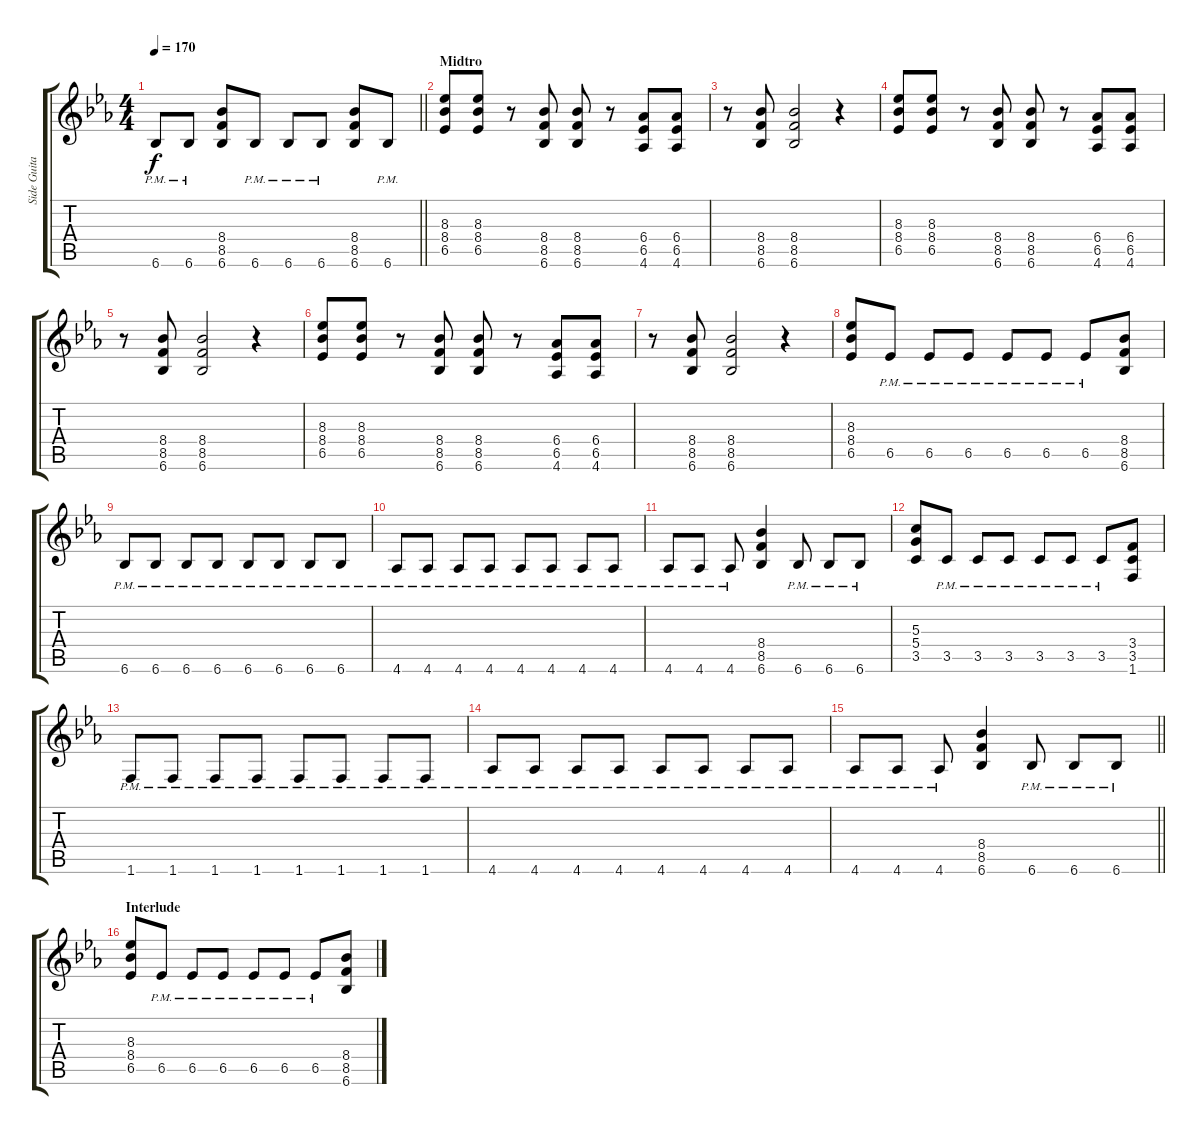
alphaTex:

\track ("Side Guitar" "Side Guita") {instrument overdrivenguitar}
\staff {score tabs}
\tuning (E4 B3 G3 D3 A2 E2) {hide}
\ts (4 4)
\tempo 170
\clef g2
\barLineRight lightlight
\ks eb
6.6{pm}.8{dy f} 6.6{pm}.8 (8.4 8.5 6.6).8 6.6{pm}.8 6.6{pm}.8 6.6{pm}.8 (8.4 8.5 6.6).8 6.6{pm}.8 |
\section ("" "Midtro")
(8.3 8.4 6.5).8 (8.3 8.4 6.5).8 r.8 (8.4 8.5 6.6).8 (8.4 8.5 6.6).8 r.8 (6.4 6.5 4.6).8 (6.4 6.5 4.6).8 |
r.8 (8.4 8.5 6.6).8 (8.4 8.5 6.6).2 r.4 |
(8.3 8.4 6.5).8 (8.3 8.4 6.5).8 r.8 (8.4 8.5 6.6).8 (8.4 8.5 6.6).8 r.8 (6.4 6.5 4.6).8 (6.4 6.5 4.6).8 |
r.8 (8.4 8.5 6.6).8 (8.4 8.5 6.6).2 r.4 |
(8.3 8.4 6.5).8 (8.3 8.4 6.5).8 r.8 (8.4 8.5 6.6).8 (8.4 8.5 6.6).8 r.8 (6.4 6.5 4.6).8 (6.4 6.5 4.6).8 |
r.8 (8.4 8.5 6.6).8 (8.4 8.5 6.6).2 r.4 |
(8.3 8.4 6.5).8 6.5{pm}.8 6.5{pm}.8 6.5{pm}.8 6.5{pm}.8 6.5{pm}.8 6.5{pm}.8 (8.4 8.5 6.6).8 |
6.6{pm}.8 6.6{pm}.8 6.6{pm}.8 6.6{pm}.8 6.6{pm}.8 6.6{pm}.8 6.6{pm}.8 6.6{pm}.8 |
4.6{pm}.8 4.6{pm}.8 4.6{pm}.8 4.6{pm}.8 4.6{pm}.8 4.6{pm}.8 4.6{pm}.8 4.6{pm}.8 |
4.6{pm}.8 4.6{pm}.8 4.6{pm}.8 (8.4 8.5 6.6).4 6.6{pm}.8 6.6{pm}.8 6.6{pm}.8 |
(5.3 5.4 3.5).8 3.5{pm}.8 3.5{pm}.8 3.5{pm}.8 3.5{pm}.8 3.5{pm}.8 3.5{pm}.8 (3.4 3.5 1.6).8 |
1.6{pm}.8 1.6{pm}.8 1.6{pm}.8 1.6{pm}.8 1.6{pm}.8 1.6{pm}.8 1.6{pm}.8 1.6{pm}.8 |
4.6{pm}.8 4.6{pm}.8 4.6{pm}.8 4.6{pm}.8 4.6{pm}.8 4.6{pm}.8 4.6{pm}.8 4.6{pm}.8 |
\barLineRight lightlight
4.6{pm}.8 4.6{pm}.8 4.6{pm}.8 (8.4 8.5 6.6).4 6.6{pm}.8 6.6{pm}.8 6.6{pm}.8 |
\section ("" "Interlude")
(8.3 8.4 6.5).8 6.5{pm}.8 6.5{pm}.8 6.5{pm}.8 6.5{pm}.8 6.5{pm}.8 6.5{pm}.8 (8.4 8.5 6.6).8
